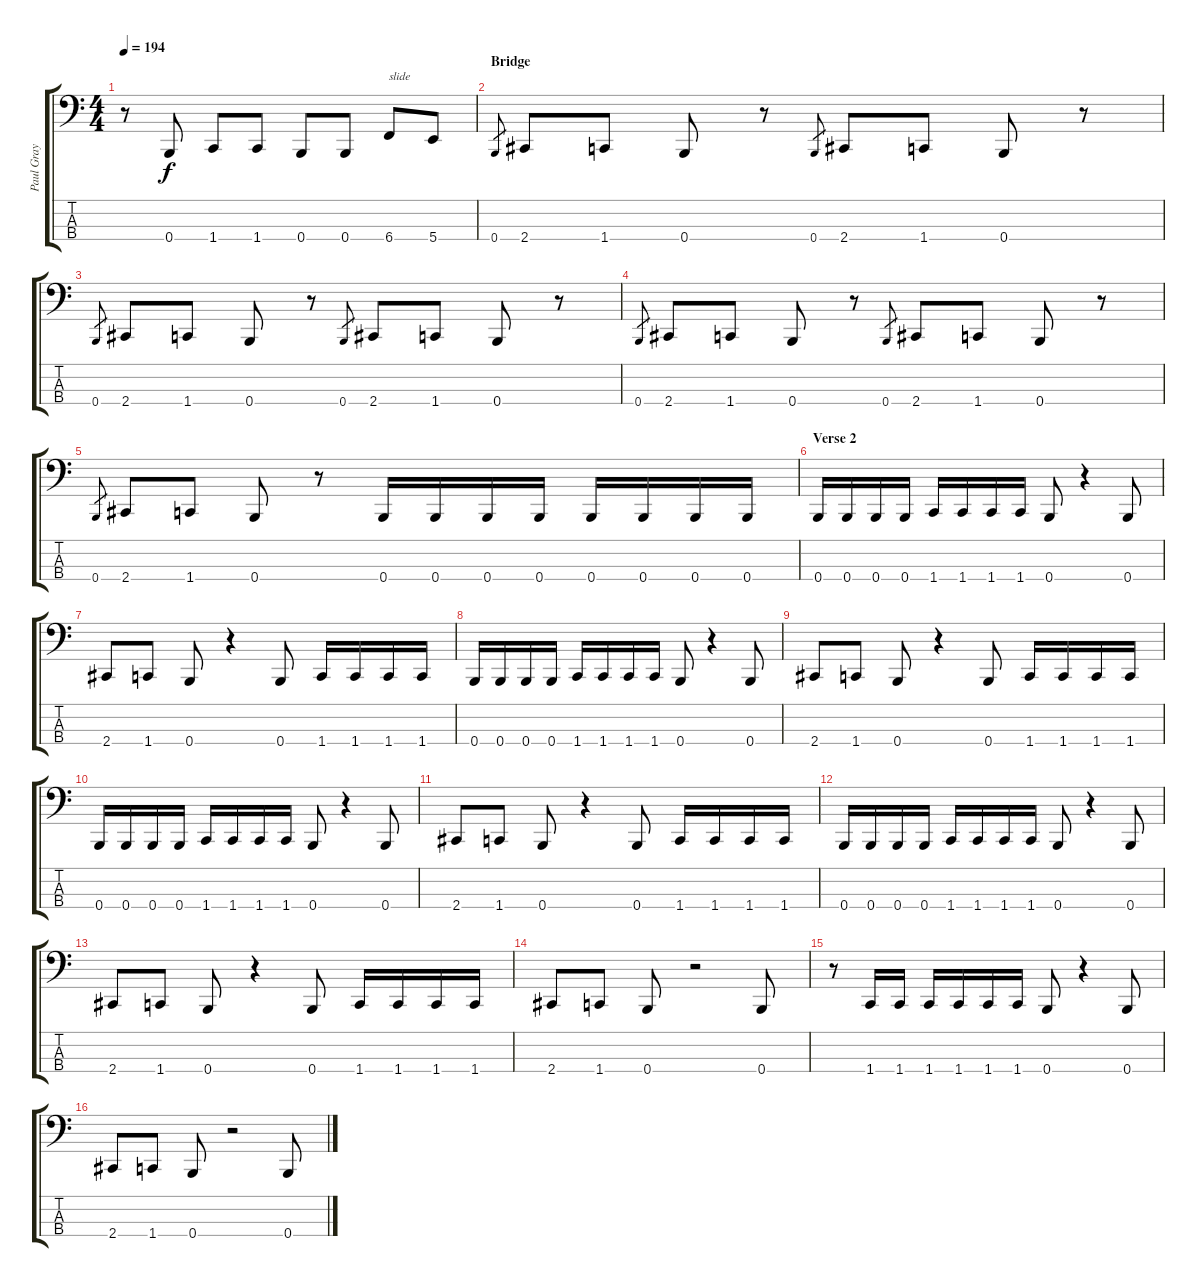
\track ("Paul Gray" "Paul Gray") {instrument electricbasspick}
\staff {score tabs}
\tuning (E2 B1 Gb1 B0) {hide}
\ts (4 4)
\tempo 194
\clef f4
\ks c
r.8{dy f} 0.4.8 1.4.8 1.4.8 0.4.8 0.4.8 6.4.8{txt "slide"} 5.4.8 |
\section ("" "Bridge")
0.4.8{gr} 2.4.8 1.4.8 0.4.8 r.8 0.4.8{gr} 2.4.8 1.4.8 0.4.8 r.8 |
0.4.8{gr} 2.4.8 1.4.8 0.4.8 r.8 0.4.8{gr} 2.4.8 1.4.8 0.4.8 r.8 |
0.4.8{gr} 2.4.8 1.4.8 0.4.8 r.8 0.4.8{gr} 2.4.8 1.4.8 0.4.8 r.8 |
0.4.8{gr} 2.4.8 1.4.8 0.4.8 r.8 0.4.16 0.4.16 0.4.16 0.4.16 0.4.16 0.4.16 0.4.16 0.4.16 |
\section ("" "Verse 2")
0.4.16 0.4.16 0.4.16 0.4.16 1.4.16 1.4.16 1.4.16 1.4.16 0.4.8 r.4 0.4.8 |
2.4.8 1.4.8 0.4.8 r.4 0.4.8 1.4.16 1.4.16 1.4.16 1.4.16 |
0.4.16 0.4.16 0.4.16 0.4.16 1.4.16 1.4.16 1.4.16 1.4.16 0.4.8 r.4 0.4.8 |
2.4.8 1.4.8 0.4.8 r.4 0.4.8 1.4.16 1.4.16 1.4.16 1.4.16 |
0.4.16 0.4.16 0.4.16 0.4.16 1.4.16 1.4.16 1.4.16 1.4.16 0.4.8 r.4 0.4.8 |
2.4.8 1.4.8 0.4.8 r.4 0.4.8 1.4.16 1.4.16 1.4.16 1.4.16 |
0.4.16 0.4.16 0.4.16 0.4.16 1.4.16 1.4.16 1.4.16 1.4.16 0.4.8 r.4 0.4.8 |
2.4.8 1.4.8 0.4.8 r.4 0.4.8 1.4.16 1.4.16 1.4.16 1.4.16 |
2.4.8 1.4.8 0.4.8 r.2 0.4.8 |
r.8 1.4.16 1.4.16 1.4.16 1.4.16 1.4.16 1.4.16 0.4.8 r.4 0.4.8 |
2.4.8 1.4.8 0.4.8 r.2 0.4.8
